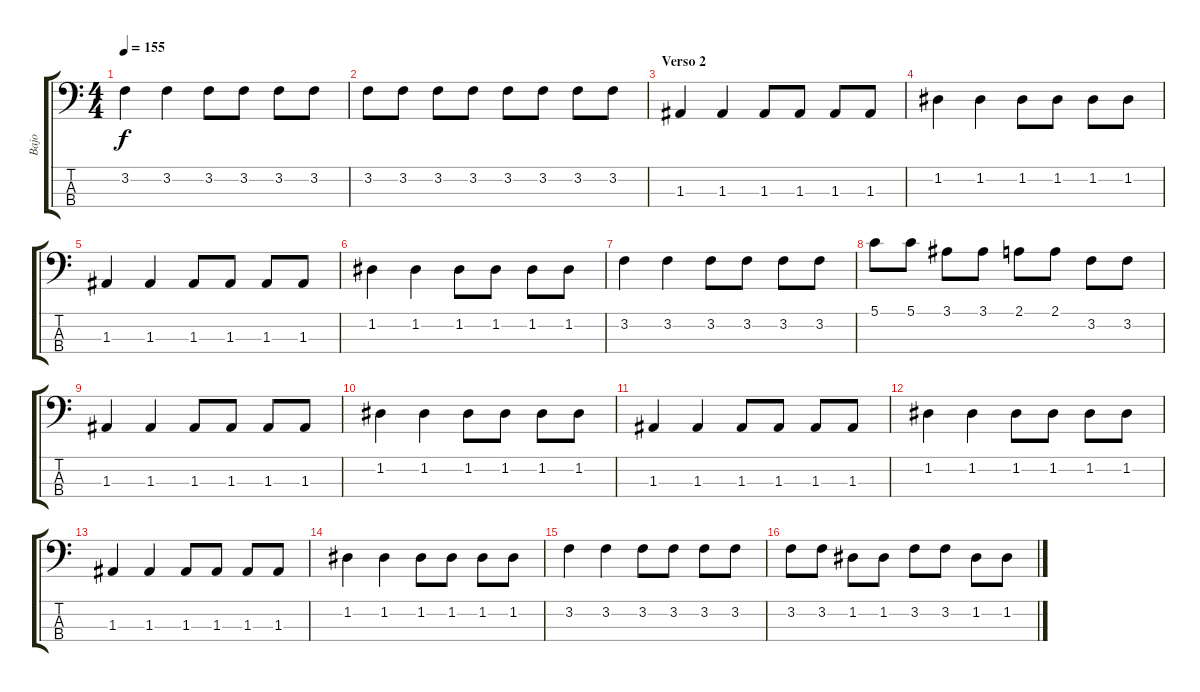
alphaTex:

\track ("Bajo" "Bajo") {instrument electricbassfinger}
\staff {score tabs}
\tuning (G2 D2 A1 E1) {hide}
\ts (4 4)
\tempo 155
\clef f4
\ks c
3.2.4{dy f} 3.2.4 3.2.8 3.2.8 3.2.8 3.2.8 |
3.2.8 3.2.8 3.2.8 3.2.8 3.2.8 3.2.8 3.2.8 3.2.8 |
\section ("" "Verso 2")
1.3.4 1.3.4 1.3.8 1.3.8 1.3.8 1.3.8 |
1.2.4 1.2.4 1.2.8 1.2.8 1.2.8 1.2.8 |
1.3.4 1.3.4 1.3.8 1.3.8 1.3.8 1.3.8 |
1.2.4 1.2.4 1.2.8 1.2.8 1.2.8 1.2.8 |
3.2.4 3.2.4 3.2.8 3.2.8 3.2.8 3.2.8 |
5.1.8 5.1.8 3.1.8 3.1.8 2.1.8 2.1.8 3.2.8 3.2.8 |
1.3.4 1.3.4 1.3.8 1.3.8 1.3.8 1.3.8 |
1.2.4 1.2.4 1.2.8 1.2.8 1.2.8 1.2.8 |
1.3.4 1.3.4 1.3.8 1.3.8 1.3.8 1.3.8 |
1.2.4 1.2.4 1.2.8 1.2.8 1.2.8 1.2.8 |
1.3.4 1.3.4 1.3.8 1.3.8 1.3.8 1.3.8 |
1.2.4 1.2.4 1.2.8 1.2.8 1.2.8 1.2.8 |
3.2.4 3.2.4 3.2.8 3.2.8 3.2.8 3.2.8 |
3.2.8 3.2.8 1.2.8 1.2.8 3.2.8 3.2.8 1.2.8 1.2.8
